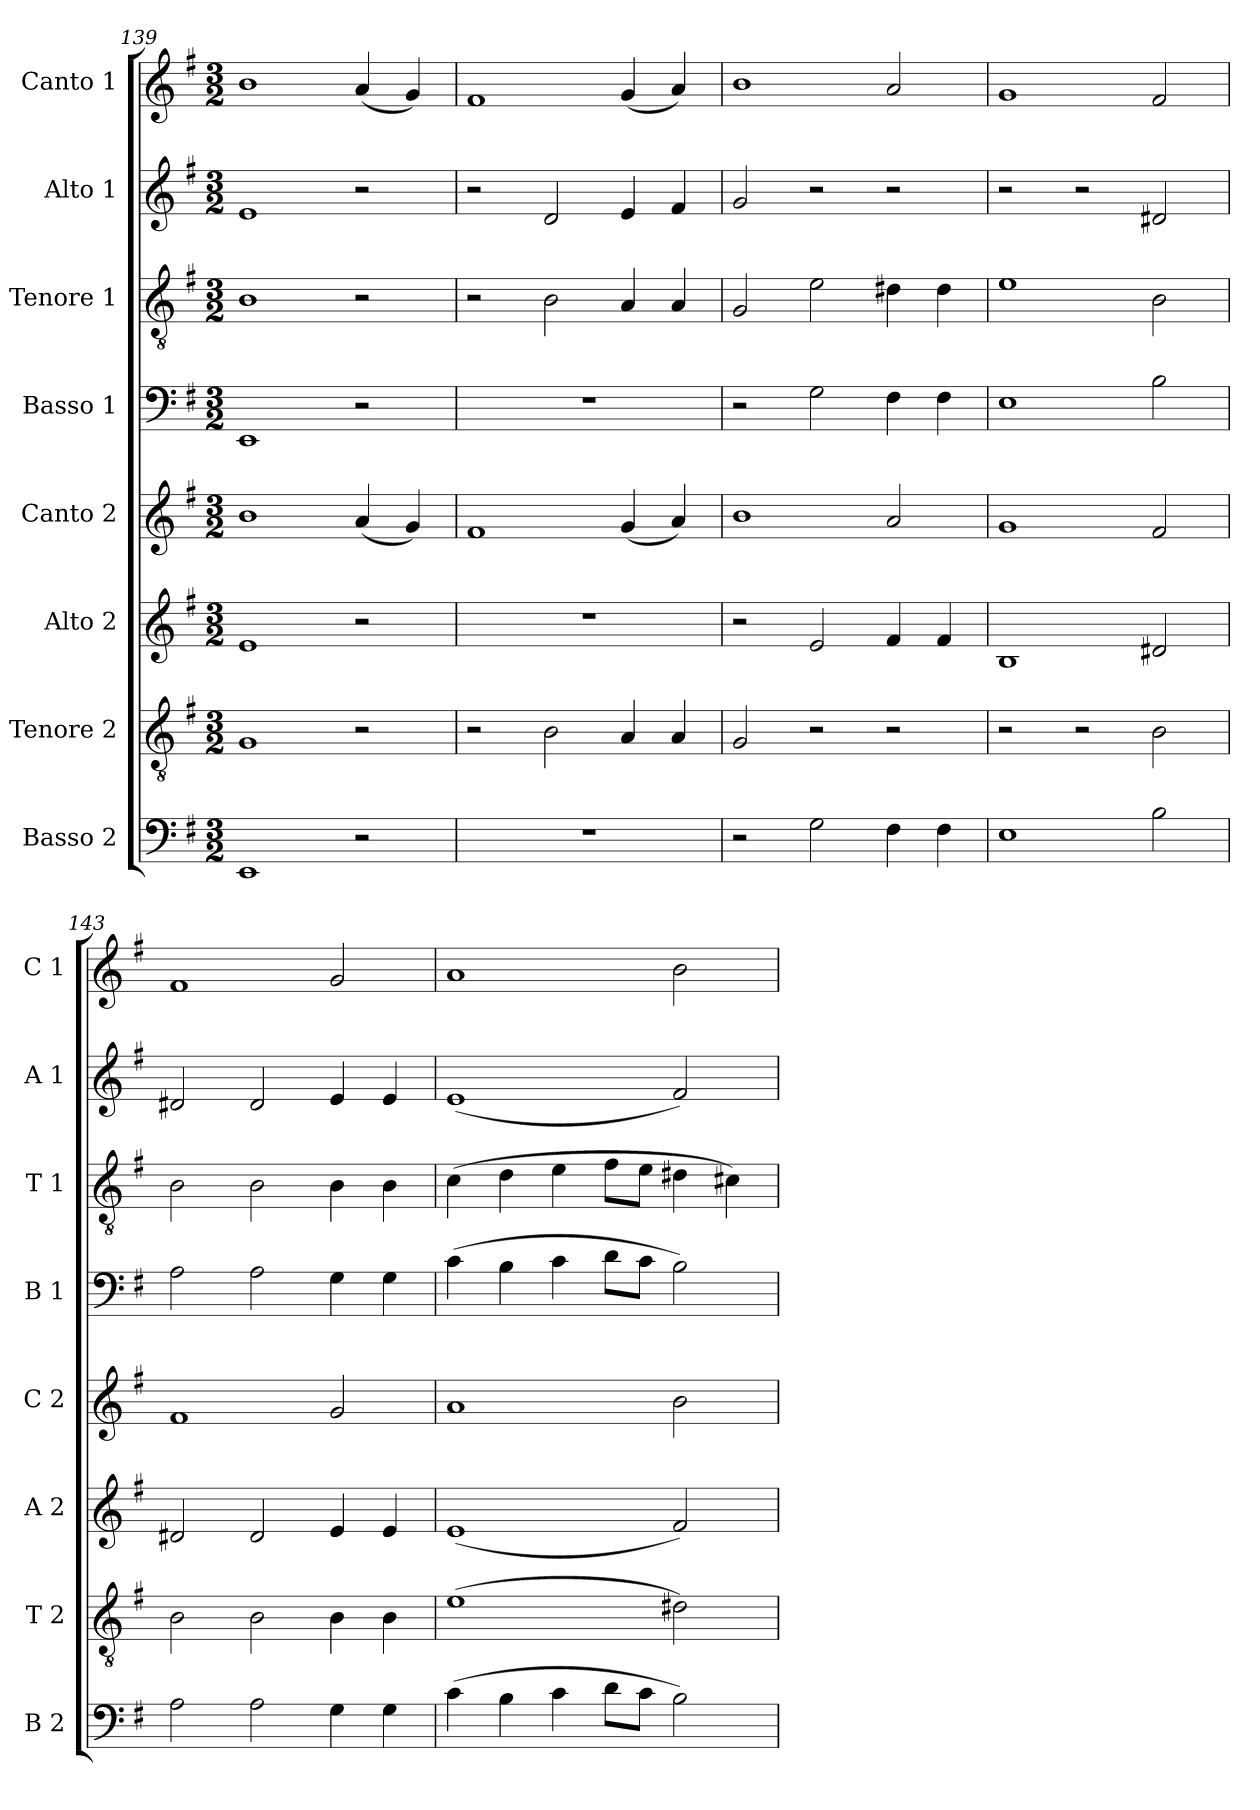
**kern	**kern	**kern	**kern	**kern	**kern	**kern	**kern
*part8	*part7	*part6	*part5	*part4	*part3	*part2	*part1
*staff8	*staff7	*staff6	*staff5	*staff4	*staff3	*staff2	*staff1
*I"Basso 2	*I"Tenore 2	*I"Alto 2	*I"Canto 2	*I"Basso 1	*I"Tenore 1	*I"Alto 1	*I"Canto 1
*I'B 2	*I'T 2	*I'A 2	*I'C 2	*I'B 1	*I'T 1	*I'A 1	*I'C 1
*clefF4	*clefGv2	*clefG2	*clefG2	*clefF4	*clefGv2	*clefG2	*clefG2
*k[f#]	*k[f#]	*k[f#]	*k[f#]	*k[f#]	*k[f#]	*k[f#]	*k[f#]
*G:	*G:	*G:	*G:	*G:	*G:	*G:	*G:
*M3/2	*M3/2	*M3/2	*M3/2	*M3/2	*M3/2	*M3/2	*M3/2
=139	=139	=139	=139	=139	=139	=139	=139
1EE	1G	1e	1b	1EE	1B	1e	1b
2r	2r	2r	(4a/	2r	2r	2r	(4a/
.	.	.	4g/)	.	.	.	4g/)
=140	=140	=140	=140	=140	=140	=140	=140
1.r	2r	1.r	1f#	1.r	2r	2r	1f#
.	2B\	.	.	.	2B\	2d/	.
.	4A/	.	(4g/	.	4A/	4e/	(4g/
.	4A/	.	4a/)	.	4A/	4f#/	4a/)
!!LO:LB:g=z
=141	=141	=141	=141	=141	=141	=141	=141
2r	2G/	2r	1b	2r	2G/	2g/	1b
2G\	2r	2e/	.	2G\	2e\	2r	.
4F#\	2r	4f#/	2a/	4F#\	4d#X\	2r	2a/
4F#\	.	4f#/	.	4F#\	4d#\	.	.
=142	=142	=142	=142	=142	=142	=142	=142
1E	2r	1B	1g	1E	1e	2r	1g
.	2r	.	.	.	.	2r	.
2B\	2B\	2d#X/	2f#/	2B\	2B\	2d#X/	2f#/
=143	=143	=143	=143	=143	=143	=143	=143
2A\	2B\	2d#X/	1f#	2A\	2B\	2d#X/	1f#
2A\	2B\	2d#/	.	2A\	2B\	2d#/	.
4G\	4B\	4e/	2g/	4G\	4B\	4e/	2g/
4G\	4B\	4e/	.	4G\	4B\	4e/	.
=144	=144	=144	=144	=144	=144	=144	=144
(>4c\	(>1e	(1e	1a	(>4c\	(>4c\	(1e	1a
4B\	.	.	.	4B\	4d\	.	.
4c\	.	.	.	4c\	4e\	.	.
8d\L	.	.	.	8d\L	8f#\L	.	.
8c\J	.	.	.	8c\J	8e\J	.	.
2B\)	2d#X\)	2f#/)	2b\	2B\)	4d#X\	2f#/)	2b\
.	.	.	.	.	4c#X\)	.	.
=	=	=	=	=	=	=	=
*-	*-	*-	*-	*-	*-	*-	*-
